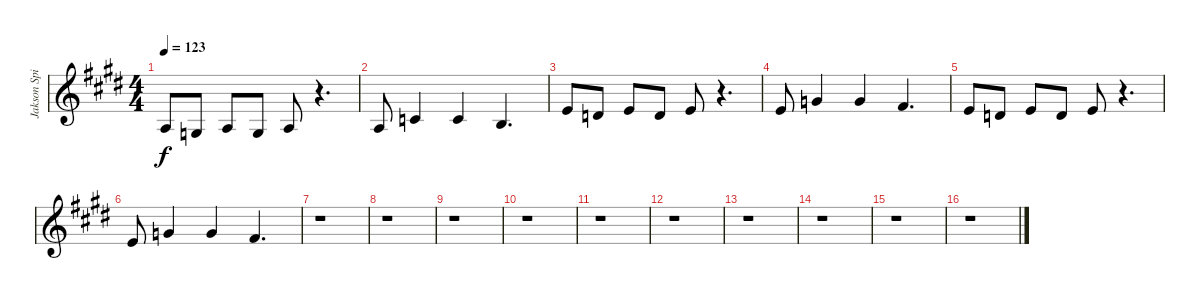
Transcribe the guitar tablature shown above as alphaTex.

\track ("Jakson Spires Vocals" "Jakson Spi") {instrument reedorgan}
\staff {score}
\tuning (E4 B3 G3 D3 A2 E2) {hide}
\ts (4 4)
\tempo 123
\clef g2
\ks e
7.4.8{dy f} 5.4.8 7.4.8 5.4.8 7.4.8 r.4{d} |
7.4.8 5.3.4 5.3.4 4.3.4{d} |
9.3.8 7.3.8 9.3.8 7.3.8 9.3.8 r.4{d} |
9.3.8 8.2.4 8.2.4 7.2.4{d} |
9.3.8 7.3.8 9.3.8 7.3.8 9.3.8 r.4{d} |
9.3.8 8.2.4 8.2.4 7.2.4{d} |
r.1 |
r.1 |
r.1 |
r.1 |
r.1 |
r.1 |
r.1 |
r.1 |
r.1 |
r.1
